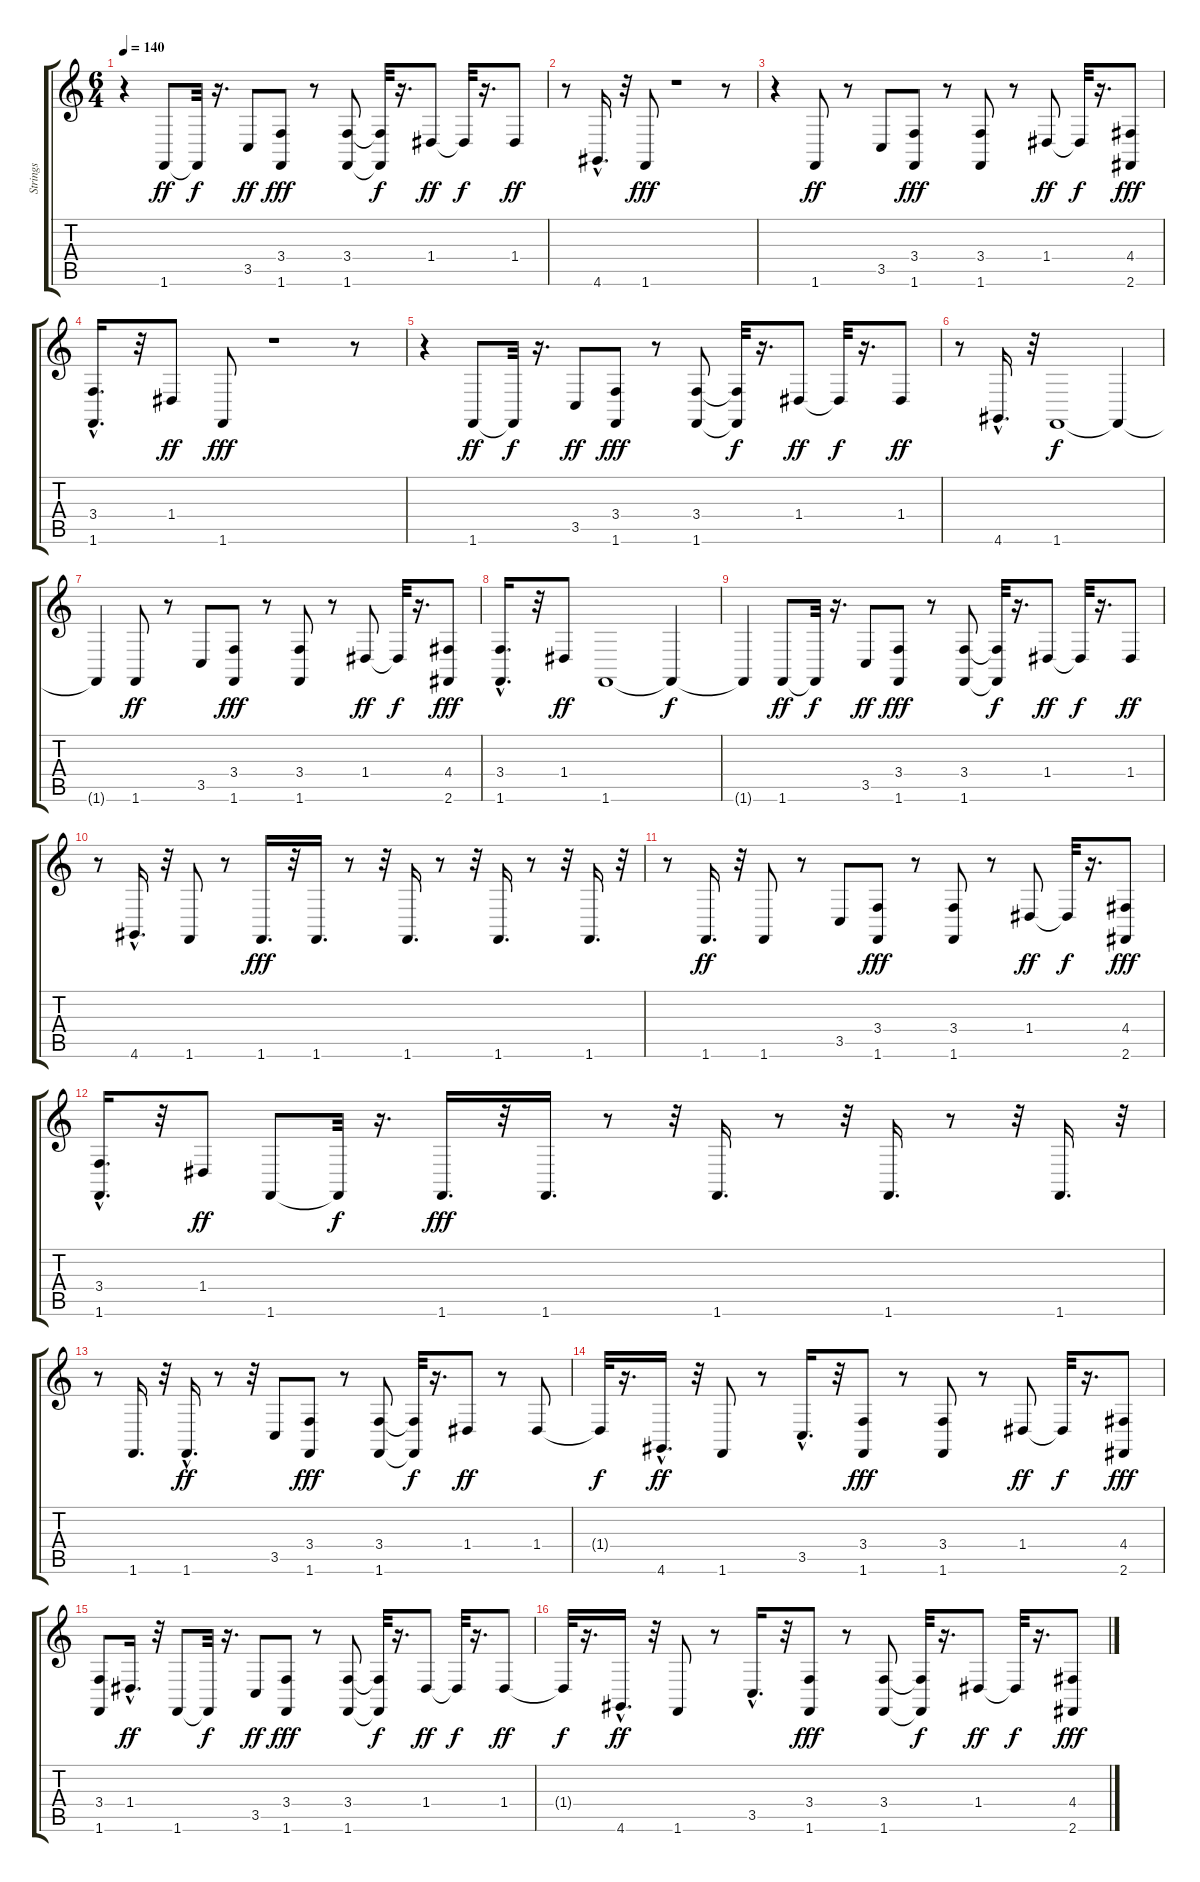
\track ("Strings" "Strings") {instrument stringensemble1}
\staff {score tabs}
\tuning (E4 B3 G3 D3 A2 E2) {hide}
\ts (6 4)
\tempo 140
\clef g2
\ks c
r.4{dy ff instrument stringensemble1} 1.6.8 1.6{t}.32{dy f} r.16{d} 3.5.8{dy ff} (3.4 1.6).8{dy fff} r.8 (3.4 1.6).8 (3.4{t} 1.6{t}).32{dy f} r.16{d} 1.4.8{dy ff} 1.4{t}.32{dy f} r.16{d} 1.4.8{dy ff} |
r.8 4.6{hac}.16{d} r.32 1.6.8{dy fff} r.1 r.8 |
r.4 1.6.8{dy ff} r.8 3.5.8 (3.4 1.6).8{dy fff} r.8 (3.4 1.6).8 r.8 1.4.8{dy ff} 1.4{t}.32{dy f} r.16{d} (4.4 2.6).8{dy fff} |
(3.4{hac} 1.6{hac}).16{d} r.32 1.4.8{dy ff} 1.6.8{dy fff} r.1 r.8 |
r.4 1.6.8{dy ff} 1.6{t}.32{dy f} r.16{d} 3.5.8{dy ff} (3.4 1.6).8{dy fff} r.8 (3.4 1.6).8 (3.4{t} 1.6{t}).32{dy f} r.16{d} 1.4.8{dy ff} 1.4{t}.32{dy f} r.16{d} 1.4.8{dy ff} |
r.8 4.6{hac}.16{d} r.32 1.6.1{dy f} 1.6{t}.4 |
1.6{t}.4 1.6.8{dy ff} r.8 3.5.8 (3.4 1.6).8{dy fff} r.8 (3.4 1.6).8 r.8 1.4.8{dy ff} 1.4{t}.32{dy f} r.16{d} (4.4 2.6).8{dy fff} |
(3.4{hac} 1.6{hac}).16{d} r.32 1.4.8{dy ff} 1.6.1 1.6{t}.4{dy f} |
1.6{t}.4 1.6.8{dy ff} 1.6{t}.32{dy f} r.16{d} 3.5.8{dy ff} (3.4 1.6).8{dy fff} r.8 (3.4 1.6).8 (3.4{t} 1.6{t}).32{dy f} r.16{d} 1.4.8{dy ff} 1.4{t}.32{dy f} r.16{d} 1.4.8{dy ff} |
r.8 4.6{hac}.16{d} r.32 1.6.8 r.8 1.6.16{d dy fff} r.32 1.6.16{d} r.8 r.32 1.6.16{d} r.8 r.32 1.6.16{d} r.8 r.32 1.6.16{d} r.32 |
r.8 1.6.16{d dy ff} r.32 1.6.8 r.8 3.5.8 (3.4 1.6).8{dy fff} r.8 (3.4 1.6).8 r.8 1.4.8{dy ff} 1.4{t}.32{dy f} r.16{d} (4.4 2.6).8{dy fff} |
(3.4{hac} 1.6{hac}).16{d} r.32 1.4.8{dy ff} 1.6.8 1.6{t}.32{dy f} r.16{d} 1.6.16{d dy fff} r.32 1.6.16{d} r.8 r.32 1.6.16{d} r.8 r.32 1.6.16{d} r.8 r.32 1.6.16{d} r.32 |
r.8 1.6.16{d} r.32 1.6{hac}.16{d dy ff} r.8 r.32 3.5.8 (3.4 1.6).8{dy fff} r.8 (3.4 1.6).8 (3.4{t} 1.6{t}).32{dy f} r.16{d} 1.4.8{dy ff} r.8 1.4.8 |
1.4{t}.32{dy f} r.16{d} 4.6{hac}.16{d dy ff} r.32 1.6.8 r.8 3.5{hac}.16{d} r.32 (3.4 1.6).8{dy fff} r.8 (3.4 1.6).8 r.8 1.4.8{dy ff} 1.4{t}.32{dy f} r.16{d} (4.4 2.6).8{dy fff} |
(3.4 1.6).8 1.4{hac}.16{d dy ff} r.32 1.6.8 1.6{t}.32{dy f} r.16{d} 3.5.8{dy ff} (3.4 1.6).8{dy fff} r.8 (3.4 1.6).8 (3.4{t} 1.6{t}).32{dy f} r.16{d} 1.4.8{dy ff} 1.4{t}.32{dy f} r.16{d} 1.4.8{dy ff} |
1.4{t}.32{dy f} r.16{d} 4.6{hac}.16{d dy ff} r.32 1.6.8 r.8 3.5{hac}.16{d} r.32 (3.4 1.6).8{dy fff} r.8 (3.4 1.6).8 (3.4{t} 1.6{t}).32{dy f} r.16{d} 1.4.8{dy ff} 1.4{t}.32{dy f} r.16{d} (4.4 2.6).8{dy fff}
